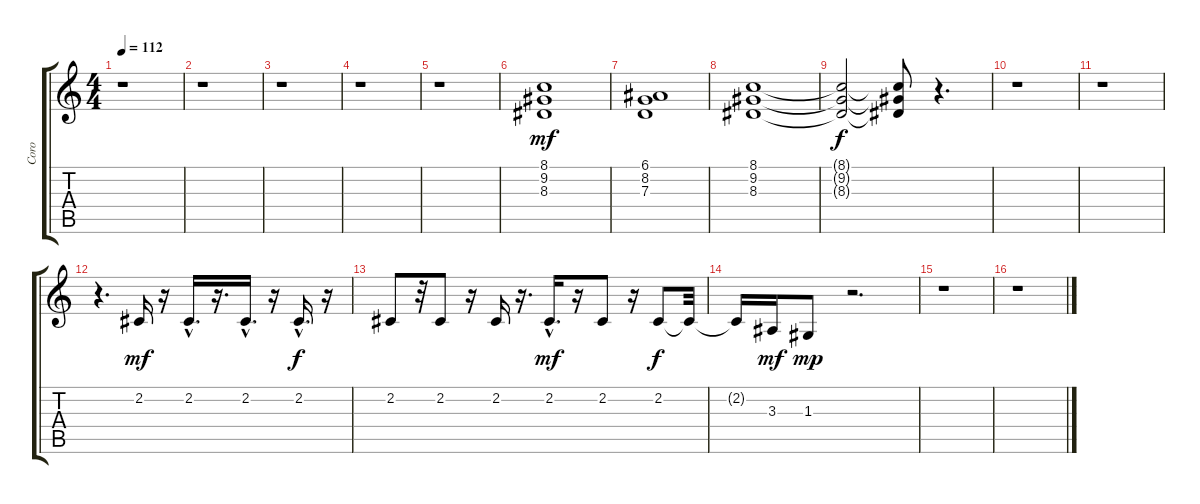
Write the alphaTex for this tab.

\track ("Coro" "Coro") {instrument choiraahs}
\staff {score tabs}
\tuning (E4 B3 G3 D3 A2 E2) {hide}
\ts (4 4)
\tempo 112
\clef g2
\ks c
r.1{dy f} |
r.1 |
r.1 |
r.1 |
r.1 |
(8.1 9.2 8.3).1{dy mf} |
(6.1 8.2 7.3).1 |
(8.1 9.2 8.3).1 |
(8.1{t} 9.2{t} 8.3{t}).2{dy f} (8.1{t} 9.2{t} 8.3{t}).8 r.4{d} |
r.1 |
r.1 |
r.4{d} 2.2.16{dy mf} r.16 2.2{hac}.16{d} r.16{d} 2.2{hac}.16{d} r.16 2.2{hac}.16{d dy f} r.16 |
2.2.8 r.32 2.2.8 r.16 2.2.16 r.16{d} 2.2{hac}.16{d dy mf} r.16 2.2.8 r.16 2.2.8{dy f} 2.2{t}.32 |
2.2{t}.16 3.3.16{dy mf} 1.3.8{dy mp} r.2{d} |
r.1 |
r.1
